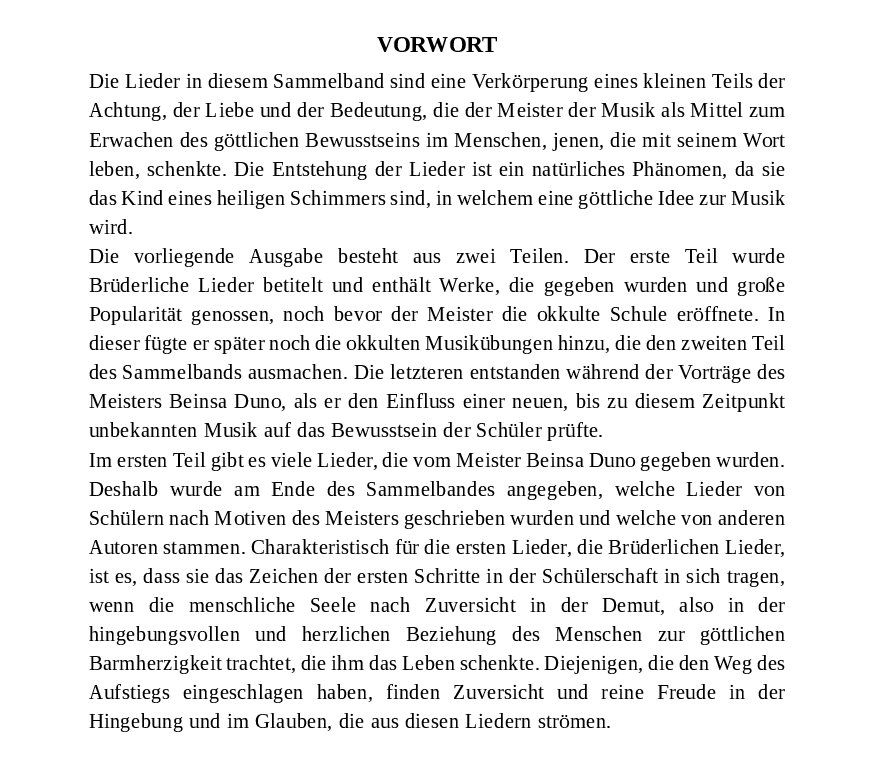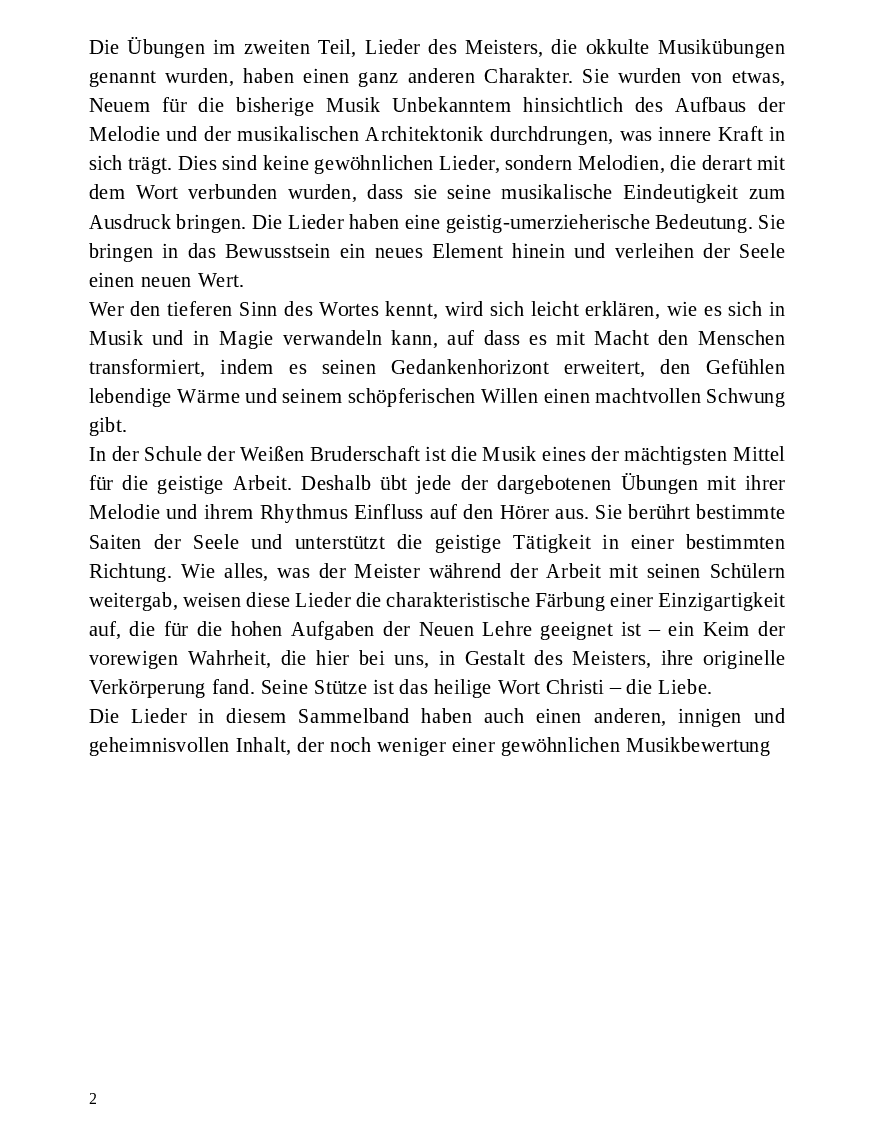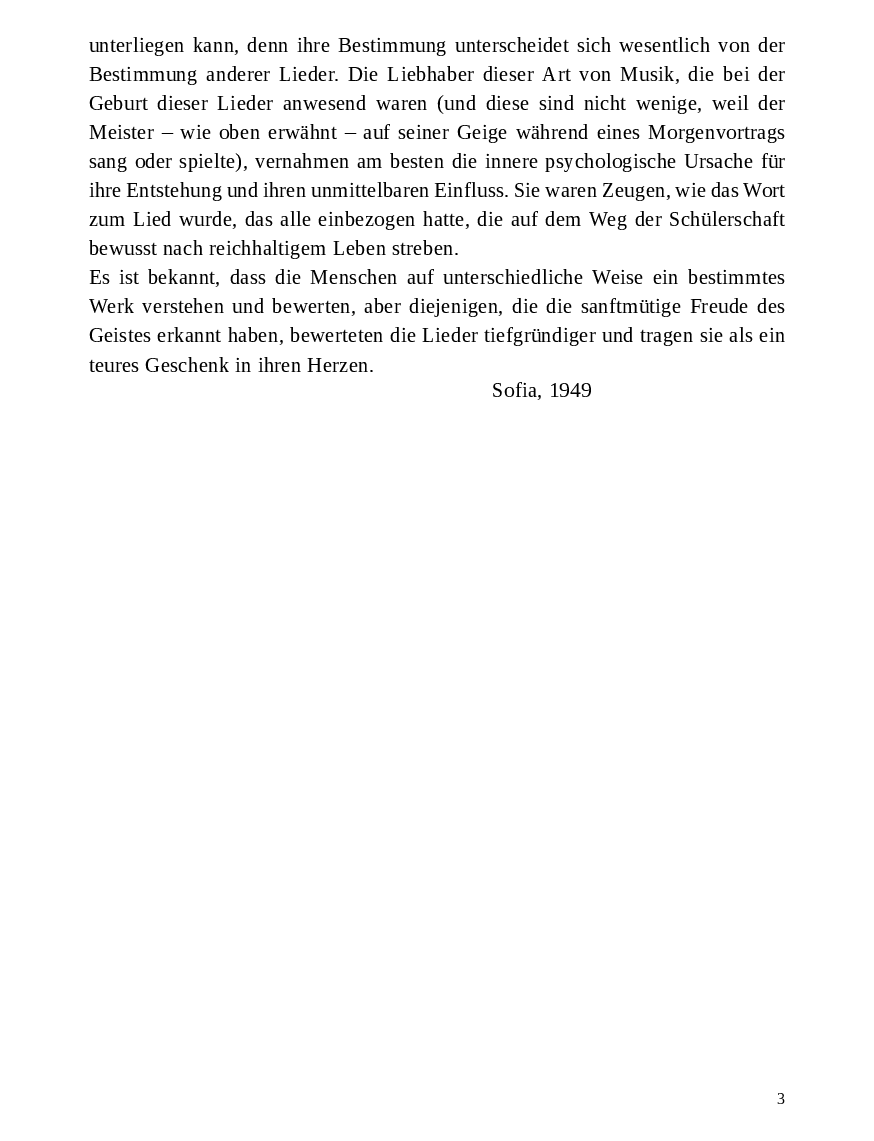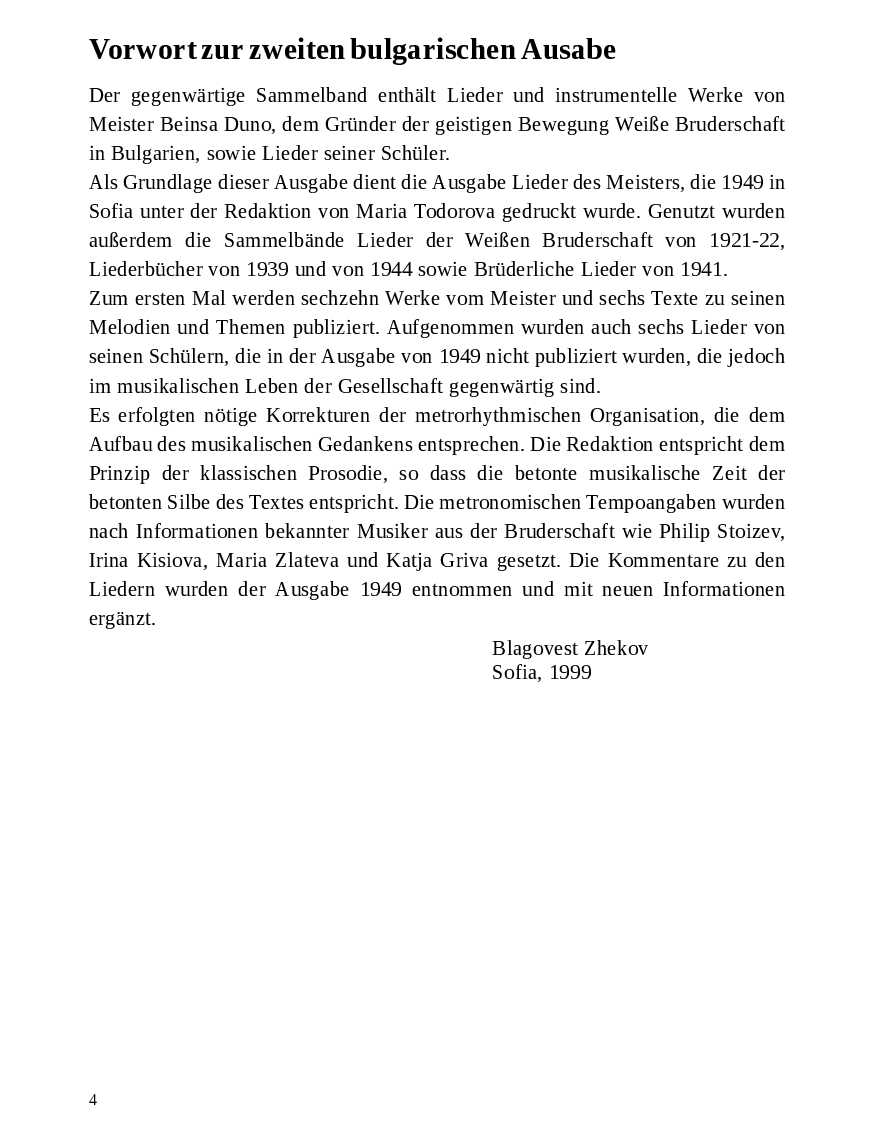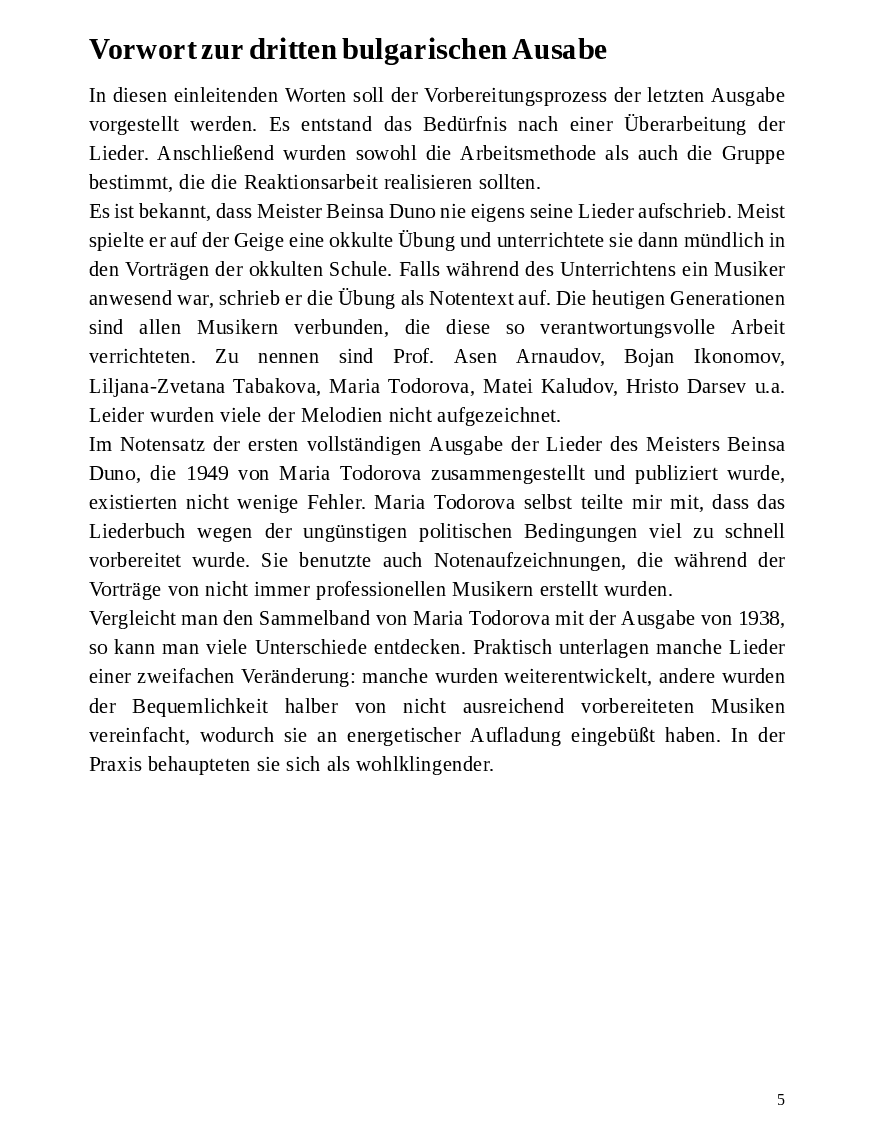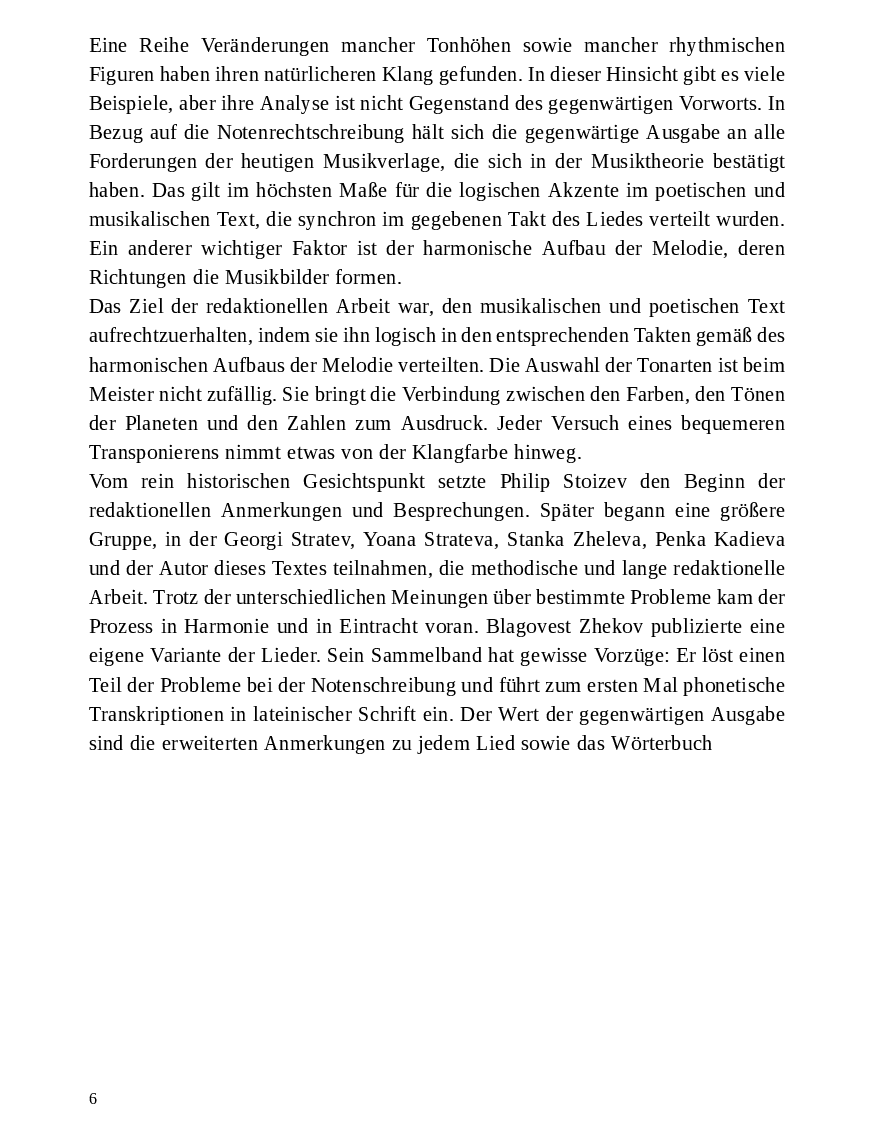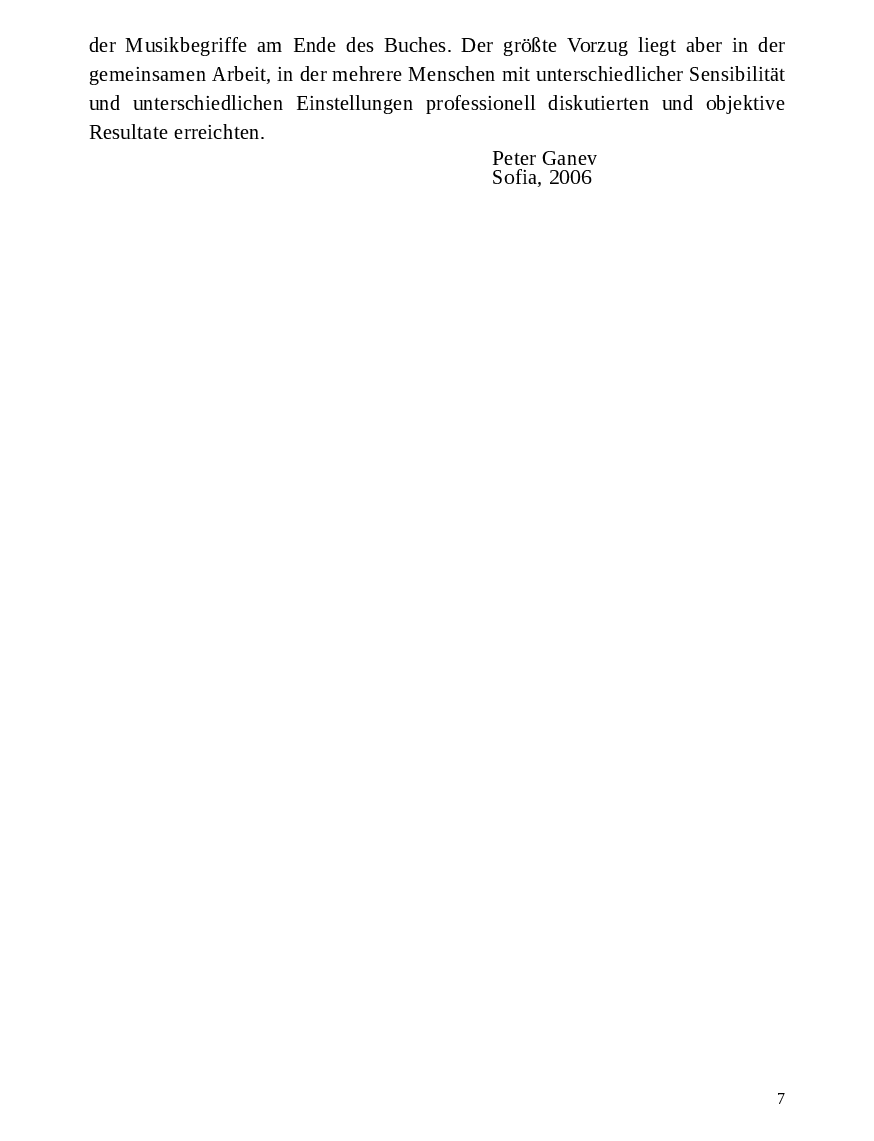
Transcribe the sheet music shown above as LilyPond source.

\version "2.24.3"

% include paper part and global functions
\include "include/globals.ily"

\bookpart {
  \paper {
    print-all-headers = ##f
    print-page-number = ##t
    print-first-page-number = ##f

    % put page numbers on the bottom
    oddHeaderMarkup = \markup ""
    evenHeaderMarkup = \markup ""
    oddFooterMarkup = \markup
    \fill-line {
      ""
      \if \should-print-page-number \fromproperty #'page:page-number-string
    }
    evenFooterMarkup = \markup
    \fill-line {
      \if \should-print-page-number \fromproperty #'page:page-number-string
      ""
    }

    left-margin = 1.5\cm
    right-margin = 1.5\cm
    top-margin = 1.6\cm
    bottom-margin = 1.2\cm
    ragged-bottom = ##t % do not spread the staves to fill the whole vertical space


  }

  \tocItem \markup "Vorwort"
  \markup \fontsize  #+3.0 { \fill-line \bold {"VORWORT"} }


  \markup \fontsize #+2.5 {
    \vspace #1.5
    \justify-string "Die Lieder in diesem Sammelband sind eine Verkörperung eines kleinen Teils der Achtung, der Liebe und der Bedeutung, die der Meister der Musik als Mittel zum Erwachen des göttlichen Bewusstseins im Menschen, jenen, die mit seinem Wort leben, schenkte. Die Entstehung der Lieder ist ein natürliches Phänomen, da sie das Kind eines heiligen Schimmers sind, in welchem eine göttliche Idee zur Musik wird. 

Die vorliegende Ausgabe besteht aus zwei Teilen. Der erste Teil wurde Brüderliche Lieder betitelt und enthält Werke, die gegeben wurden und große Popularität genossen, noch bevor der Meister die okkulte Schule eröffnete. In dieser fügte er später noch die okkulten Musikübungen hinzu, die den zweiten Teil des Sammelbands ausmachen. Die letzteren entstanden während der Vorträge des Meisters Beinsa Duno, als er den Einfluss einer neuen, bis zu diesem Zeitpunkt unbekannten Musik auf das Bewusstsein der Schüler prüfte.

Im ersten Teil gibt es viele Lieder, die vom Meister Beinsa Duno gegeben wurden. Deshalb wurde am Ende des Sammelbandes angegeben, welche Lieder von Schülern nach Motiven des Meisters geschrieben wurden und welche von anderen Autoren stammen. Charakteristisch für die ersten Lieder, die Brüderlichen Lieder, ist es, dass sie das Zeichen der ersten Schritte in der Schülerschaft in sich tragen, wenn die menschliche Seele nach Zuversicht in der Demut, also in der hingebungsvollen und herzlichen Beziehung des Menschen zur göttlichen Barmherzigkeit trachtet, die ihm das Leben schenkte. Diejenigen, die den Weg des Aufstiegs eingeschlagen haben, finden Zuversicht und reine Freude in der Hingebung und im Glauben, die aus diesen Liedern strömen. "
  }
  \pageBreak

  \markup \fontsize #+2.5 {
    \justify-string "


 Die Übungen im zweiten Teil, Lieder des Meisters, die okkulte Musikübungen genannt wurden, haben einen ganz anderen Charakter. Sie wurden von etwas, Neuem für die bisherige Musik Unbekanntem hinsichtlich des Aufbaus der Melodie und der musikalischen Architektonik durchdrungen, was innere Kraft in sich trägt. Dies sind keine gewöhnlichen Lieder, sondern Melodien, die derart mit dem Wort verbunden wurden, dass sie seine musikalische Eindeutigkeit zum Ausdruck bringen. Die Lieder haben eine geistig-umerzieherische Bedeutung. Sie bringen in das Bewusstsein ein neues Element hinein und verleihen der Seele einen neuen Wert.

Wer den tieferen Sinn des Wortes kennt, wird sich leicht erklären, wie es sich in Musik und in Magie verwandeln kann, auf dass es mit Macht den Menschen transformiert, indem es seinen Gedankenhorizont erweitert, den Gefühlen lebendige Wärme und seinem schöpferischen Willen einen machtvollen Schwung gibt.

In der Schule der Weißen Bruderschaft ist die Musik eines der mächtigsten Mittel für die geistige Arbeit. Deshalb übt jede der dargebotenen Übungen mit ihrer Melodie und ihrem Rhythmus Einfluss auf den Hörer aus. Sie berührt bestimmte Saiten der Seele und unterstützt die geistige Tätigkeit in einer bestimmten Richtung. Wie alles, was der Meister während der Arbeit mit seinen Schülern weitergab, weisen diese Lieder die charakteristische Färbung einer Einzigartigkeit auf, die für die hohen Aufgaben der Neuen Lehre geeignet ist – ein Keim der vorewigen Wahrheit, die hier bei uns, in Gestalt des Meisters, ihre originelle Verkörperung fand. Seine Stütze ist das heilige Wort Christi –  die Liebe.

Die Lieder in diesem Sammelband haben auch einen anderen, innigen und geheimnisvollen Inhalt, der noch weniger einer gewöhnlichen Musikbewertung"

  }

  \markup \fontsize #+2.5 {
    \justify-string " unterliegen kann, denn ihre Bestimmung unterscheidet sich wesentlich von der Bestimmung anderer Lieder. Die Liebhaber dieser Art von Musik, die bei der Geburt dieser Lieder anwesend waren (und diese sind nicht wenige, weil der Meister – wie oben erwähnt – auf seiner Geige während eines Morgenvortrags sang oder spielte), vernahmen am besten die innere psychologische Ursache für ihre Entstehung und ihren unmittelbaren Einfluss. Sie waren Zeugen, wie das Wort zum Lied wurde, das alle einbezogen hatte, die auf dem Weg der Schülerschaft bewusst nach reichhaltigem Leben streben.

Es ist bekannt, dass die Menschen auf unterschiedliche Weise ein bestimmtes Werk verstehen und bewerten, aber diejenigen, die die sanftmütige Freude des Geistes erkannt haben, bewerteten die Lieder tiefgründiger und tragen sie als ein teures Geschenk in ihren Herzen."
  }

  \markup \fontsize #+2.5 {
    \vspace #1.0
    \hspace #55
    \justify-string " Sofia, 1949 "
  }

  \pageBreak

  \markup \fontsize  #+5.5 {\bold {Vorwort zur zweiten bulgarischen Ausabe} }


  \markup \fontsize #+2.5 {
    \vspace #1.5
    \justify-string " Der gegenwärtige Sammelband enthält Lieder und instrumentelle Werke von Meister Beinsa Duno, dem Gründer der geistigen Bewegung Weiße Bruderschaft in Bulgarien, sowie Lieder seiner Schüler. 

Als Grundlage dieser Ausgabe dient die Ausgabe Lieder des Meisters, die 1949 in Sofia unter der Redaktion von Maria Todorova gedruckt wurde. Genutzt wurden außerdem die Sammelbände Lieder der Weißen Bruderschaft von 1921-22, Liederbücher von 1939 und von 1944 sowie Brüderliche Lieder von 1941. 

Zum ersten Mal werden sechzehn Werke vom Meister und sechs Texte zu seinen Melodien und Themen publiziert. Aufgenommen wurden auch sechs Lieder von seinen Schülern, die in der Ausgabe von 1949 nicht publiziert wurden, die jedoch im musikalischen Leben der Gesellschaft gegenwärtig sind.

Es erfolgten nötige Korrekturen der metrorhythmischen Organisation, die dem Aufbau des musikalischen Gedankens entsprechen. Die Redaktion entspricht dem Prinzip der klassischen Prosodie, so dass die betonte musikalische Zeit der betonten Silbe des Textes entspricht. Die metronomischen Tempoangaben wurden nach Informationen bekannter Musiker aus der Bruderschaft wie Philip Stoizev, Irina Kisiova, Maria Zlateva und Katja Griva gesetzt. Die Kommentare zu den Liedern wurden der Ausgabe 1949 entnommen und mit neuen Informationen ergänzt. "

  }

  \markup \fontsize #+2.5 {
    \vspace #1.0
    \hspace #55
    \justify-string "Blagovest Zhekov "
  }
  \markup \fontsize #+2.5 {
    \vspace #0.5
    \hspace #55
    \justify-string " Sofia, 1999 "
  }


  \pageBreak


  \markup\fontsize  #+5.5 {\bold {Vorwort zur  dritten bulgarischen Ausabe} }

  \markup \fontsize #+2.5 {
    \vspace #1.5
    \justify-string "In diesen einleitenden Worten soll der Vorbereitungsprozess der letzten Ausgabe vorgestellt werden. Es entstand das Bedürfnis nach einer Überarbeitung der Lieder. Anschließend wurden sowohl die Arbeitsmethode als auch die Gruppe bestimmt, die die Reaktionsarbeit realisieren sollten.

Es ist bekannt, dass Meister Beinsa Duno nie eigens seine Lieder aufschrieb. Meist spielte er auf der Geige eine okkulte Übung und unterrichtete sie dann mündlich in den Vorträgen der okkulten Schule. Falls während des Unterrichtens ein Musiker anwesend war, schrieb er die Übung als Notentext auf. Die heutigen Generationen sind allen Musikern verbunden, die diese so verantwortungsvolle Arbeit verrichteten. Zu nennen sind Prof. Asen Arnaudov, Bojan Ikonomov, Liljana-Zvetana Tabakova, Maria Todorova, Matei Kaludov, Hristo Darsev u.a. Leider wurden viele der Melodien nicht aufgezeichnet. 

Im Notensatz der ersten vollständigen Ausgabe der Lieder des Meisters Beinsa Duno, die 1949 von Maria Todorova zusammengestellt und publiziert wurde, existierten nicht wenige Fehler. Maria Todorova selbst teilte mir mit, dass das Liederbuch wegen der ungünstigen politischen Bedingungen viel zu schnell vorbereitet wurde. Sie benutzte auch Notenaufzeichnungen, die während der Vorträge von nicht immer professionellen Musikern erstellt wurden. 

Vergleicht man den Sammelband von Maria Todorova mit der Ausgabe von 1938, so kann man viele Unterschiede entdecken. Praktisch unterlagen manche Lieder einer zweifachen Veränderung: manche wurden weiterentwickelt, andere wurden der Bequemlichkeit halber von nicht ausreichend vorbereiteten Musiken vereinfacht, wodurch sie an energetischer Aufladung eingebüßt haben. In der Praxis behaupteten sie sich als wohlklingender.


 "
  }

  \pageBreak

  \markup \fontsize #+2.5 {
    \justify-string "

 Eine Reihe Veränderungen mancher Tonhöhen sowie mancher rhythmischen Figuren haben ihren natürlicheren Klang gefunden. In dieser Hinsicht gibt es viele Beispiele, aber ihre Analyse ist nicht Gegenstand des gegenwärtigen Vorworts.
In Bezug auf die Notenrechtschreibung hält sich die gegenwärtige Ausgabe an alle Forderungen der heutigen Musikverlage, die sich in der Musiktheorie bestätigt haben. Das gilt im höchsten Maße für die logischen Akzente im poetischen und musikalischen Text, die synchron im gegebenen Takt des Liedes verteilt wurden. Ein anderer wichtiger Faktor ist der harmonische Aufbau der Melodie, deren Richtungen die Musikbilder formen.

Das Ziel der redaktionellen Arbeit war, den musikalischen und poetischen Text aufrechtzuerhalten, indem sie ihn logisch in den entsprechenden Takten gemäß des harmonischen Aufbaus der Melodie verteilten. Die Auswahl der Tonarten ist beim Meister nicht zufällig. Sie bringt die Verbindung zwischen den Farben, den Tönen der Planeten und den Zahlen zum Ausdruck. Jeder Versuch eines bequemeren Transponierens nimmt etwas von der Klangfarbe hinweg.

Vom rein historischen Gesichtspunkt setzte Philip Stoizev den Beginn der redaktionellen Anmerkungen und Besprechungen. Später begann eine größere Gruppe, in der Georgi Stratev, Yoana Strateva, Stanka Zheleva, Penka Kadieva und der Autor dieses Textes teilnahmen, die methodische und lange redaktionelle Arbeit. Trotz der unterschiedlichen Meinungen über bestimmte Probleme kam der Prozess in Harmonie und in Eintracht voran. Blagovest Zhekov publizierte eine eigene Variante der Lieder. Sein Sammelband hat gewisse Vorzüge: Er löst einen Teil der Probleme bei der Notenschreibung und führt zum ersten Mal phonetische Transkriptionen in lateinischer Schrift ein. Der Wert der gegenwärtigen Ausgabe sind die erweiterten Anmerkungen zu jedem Lied sowie das Wörterbuch"
  }

  \pageBreak
  \markup \fontsize #+2.5 {
    \justify-string "
   der Musikbegriffe am Ende des Buches. Der größte Vorzug liegt aber in der gemeinsamen Arbeit, in der mehrere Menschen mit unterschiedlicher Sensibilität und unterschiedlichen Einstellungen professionell diskutierten und objektive Resultate erreichten."
  }

  \markup \fontsize #+2.5 {
    \vspace #1.0
    \hspace #55
    \justify-string "Peter Ganev "
  }
  \markup \fontsize #+2.5 {
    \vspace #0.5
    \hspace #55
    \justify-string " Sofia, 2006 "
  }


  % include foreign translation(s) of the song
  %\include "../../lyrics/de/000_empty_template_lyrics_de.ly"

} % bookpart

% Più mosso
%
